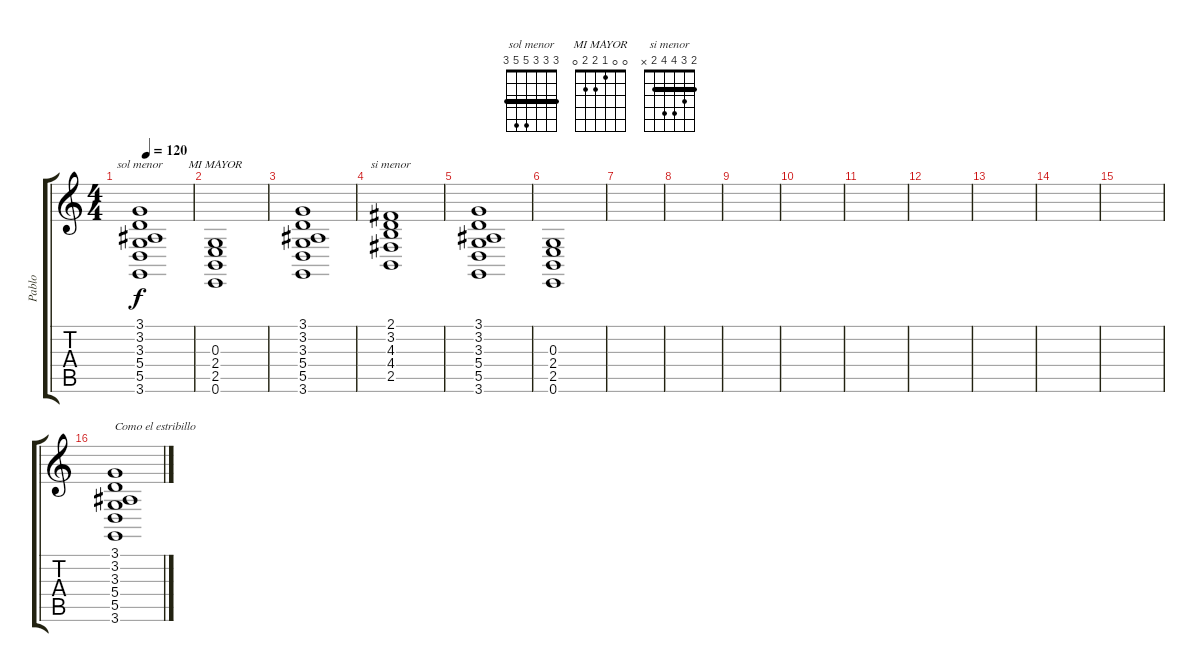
\track ("Pablo" "Pablo") {instrument churchorgan}
\staff {score tabs}
\tuning (E4 B3 G3 D3 A2 E2) {hide}
\chord ("sol menor" 3 3 3 5 5 3) {barre 3}
\chord ("MI MAYOR" 0 0 1 2 2 0)
\chord ("si menor" 2 3 4 4 2 x) {barre 2}
\ts (4 4)
\tempo 120
\clef g2
\ks c
(3.1 3.2 3.3 5.4 5.5 3.6).1{ch "sol menor" dy f} |
(0.3 2.4 2.5 0.6).1{ch "MI MAYOR"} |
(3.1 3.2 3.3 5.4 5.5 3.6).1 |
(2.1 3.2 4.3 4.4 2.5).1{ch "si menor"} |
(3.1 3.2 3.3 5.4 5.5 3.6).1 |
(0.3 2.4 2.5 0.6).1 |
|
|
|
|
|
|
|
|
|
(3.1 3.2 3.3 5.4 5.5 3.6).1{txt "Como el estribillo"}
